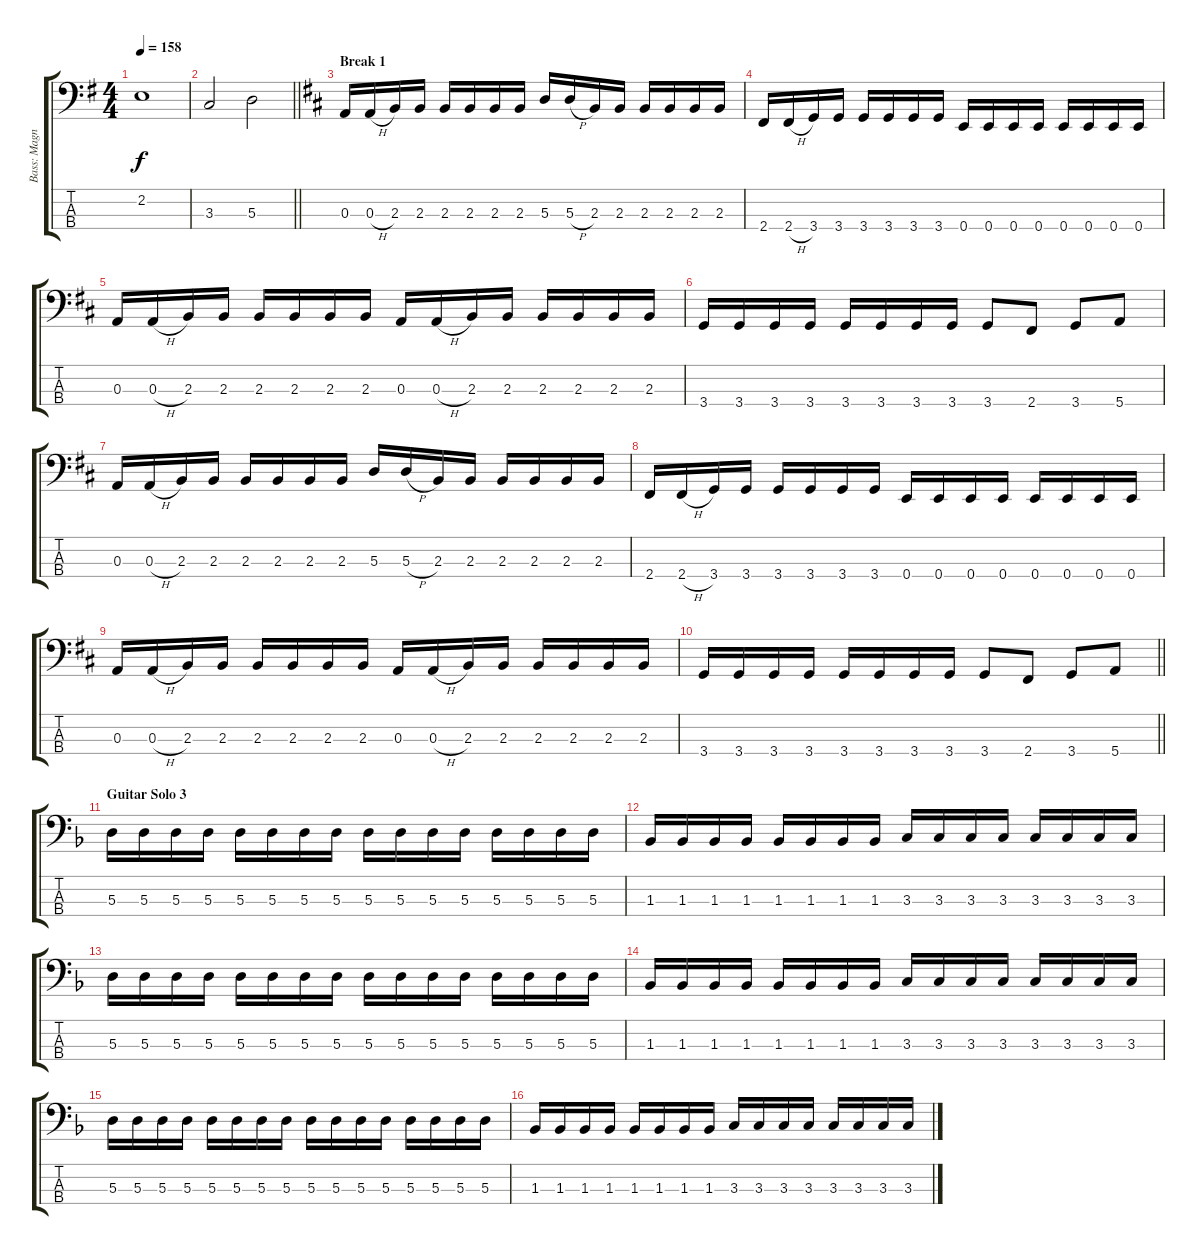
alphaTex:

\track ("Bass: Magnus Ek" "Bass: Magn") {instrument electricbassfinger}
\staff {score tabs}
\tuning (G2 D2 A1 E1) {hide}
\ts (4 4)
\tempo 158
\clef f4
\ks eminor
2.2.1{dy f} |
\barLineRight lightlight
3.3.2 5.3.2 |
\section ("" "Break 1")
\ks bminor
0.3.16 0.3{h}.16 2.3.16 2.3.16 2.3.16 2.3.16 2.3.16 2.3.16 5.3.16 5.3{h}.16 2.3.16 2.3.16 2.3.16 2.3.16 2.3.16 2.3.16 |
2.4.16 2.4{h}.16 3.4.16 3.4.16 3.4.16 3.4.16 3.4.16 3.4.16 0.4.16 0.4.16 0.4.16 0.4.16 0.4.16 0.4.16 0.4.16 0.4.16 |
0.3.16 0.3{h}.16 2.3.16 2.3.16 2.3.16 2.3.16 2.3.16 2.3.16 0.3.16 0.3{h}.16 2.3.16 2.3.16 2.3.16 2.3.16 2.3.16 2.3.16 |
3.4.16 3.4.16 3.4.16 3.4.16 3.4.16 3.4.16 3.4.16 3.4.16 3.4.8 2.4.8 3.4.8 5.4.8 |
0.3.16 0.3{h}.16 2.3.16 2.3.16 2.3.16 2.3.16 2.3.16 2.3.16 5.3.16 5.3{h}.16 2.3.16 2.3.16 2.3.16 2.3.16 2.3.16 2.3.16 |
2.4.16 2.4{h}.16 3.4.16 3.4.16 3.4.16 3.4.16 3.4.16 3.4.16 0.4.16 0.4.16 0.4.16 0.4.16 0.4.16 0.4.16 0.4.16 0.4.16 |
0.3.16 0.3{h}.16 2.3.16 2.3.16 2.3.16 2.3.16 2.3.16 2.3.16 0.3.16 0.3{h}.16 2.3.16 2.3.16 2.3.16 2.3.16 2.3.16 2.3.16 |
\barLineRight lightlight
3.4.16 3.4.16 3.4.16 3.4.16 3.4.16 3.4.16 3.4.16 3.4.16 3.4.8 2.4.8 3.4.8 5.4.8 |
\section ("" "Guitar Solo 3")
\ks dminor
5.3.16 5.3.16 5.3.16 5.3.16 5.3.16 5.3.16 5.3.16 5.3.16 5.3.16 5.3.16 5.3.16 5.3.16 5.3.16 5.3.16 5.3.16 5.3.16 |
1.3.16 1.3.16 1.3.16 1.3.16 1.3.16 1.3.16 1.3.16 1.3.16 3.3.16 3.3.16 3.3.16 3.3.16 3.3.16 3.3.16 3.3.16 3.3.16 |
5.3.16 5.3.16 5.3.16 5.3.16 5.3.16 5.3.16 5.3.16 5.3.16 5.3.16 5.3.16 5.3.16 5.3.16 5.3.16 5.3.16 5.3.16 5.3.16 |
1.3.16 1.3.16 1.3.16 1.3.16 1.3.16 1.3.16 1.3.16 1.3.16 3.3.16 3.3.16 3.3.16 3.3.16 3.3.16 3.3.16 3.3.16 3.3.16 |
5.3.16 5.3.16 5.3.16 5.3.16 5.3.16 5.3.16 5.3.16 5.3.16 5.3.16 5.3.16 5.3.16 5.3.16 5.3.16 5.3.16 5.3.16 5.3.16 |
1.3.16 1.3.16 1.3.16 1.3.16 1.3.16 1.3.16 1.3.16 1.3.16 3.3.16 3.3.16 3.3.16 3.3.16 3.3.16 3.3.16 3.3.16 3.3.16
